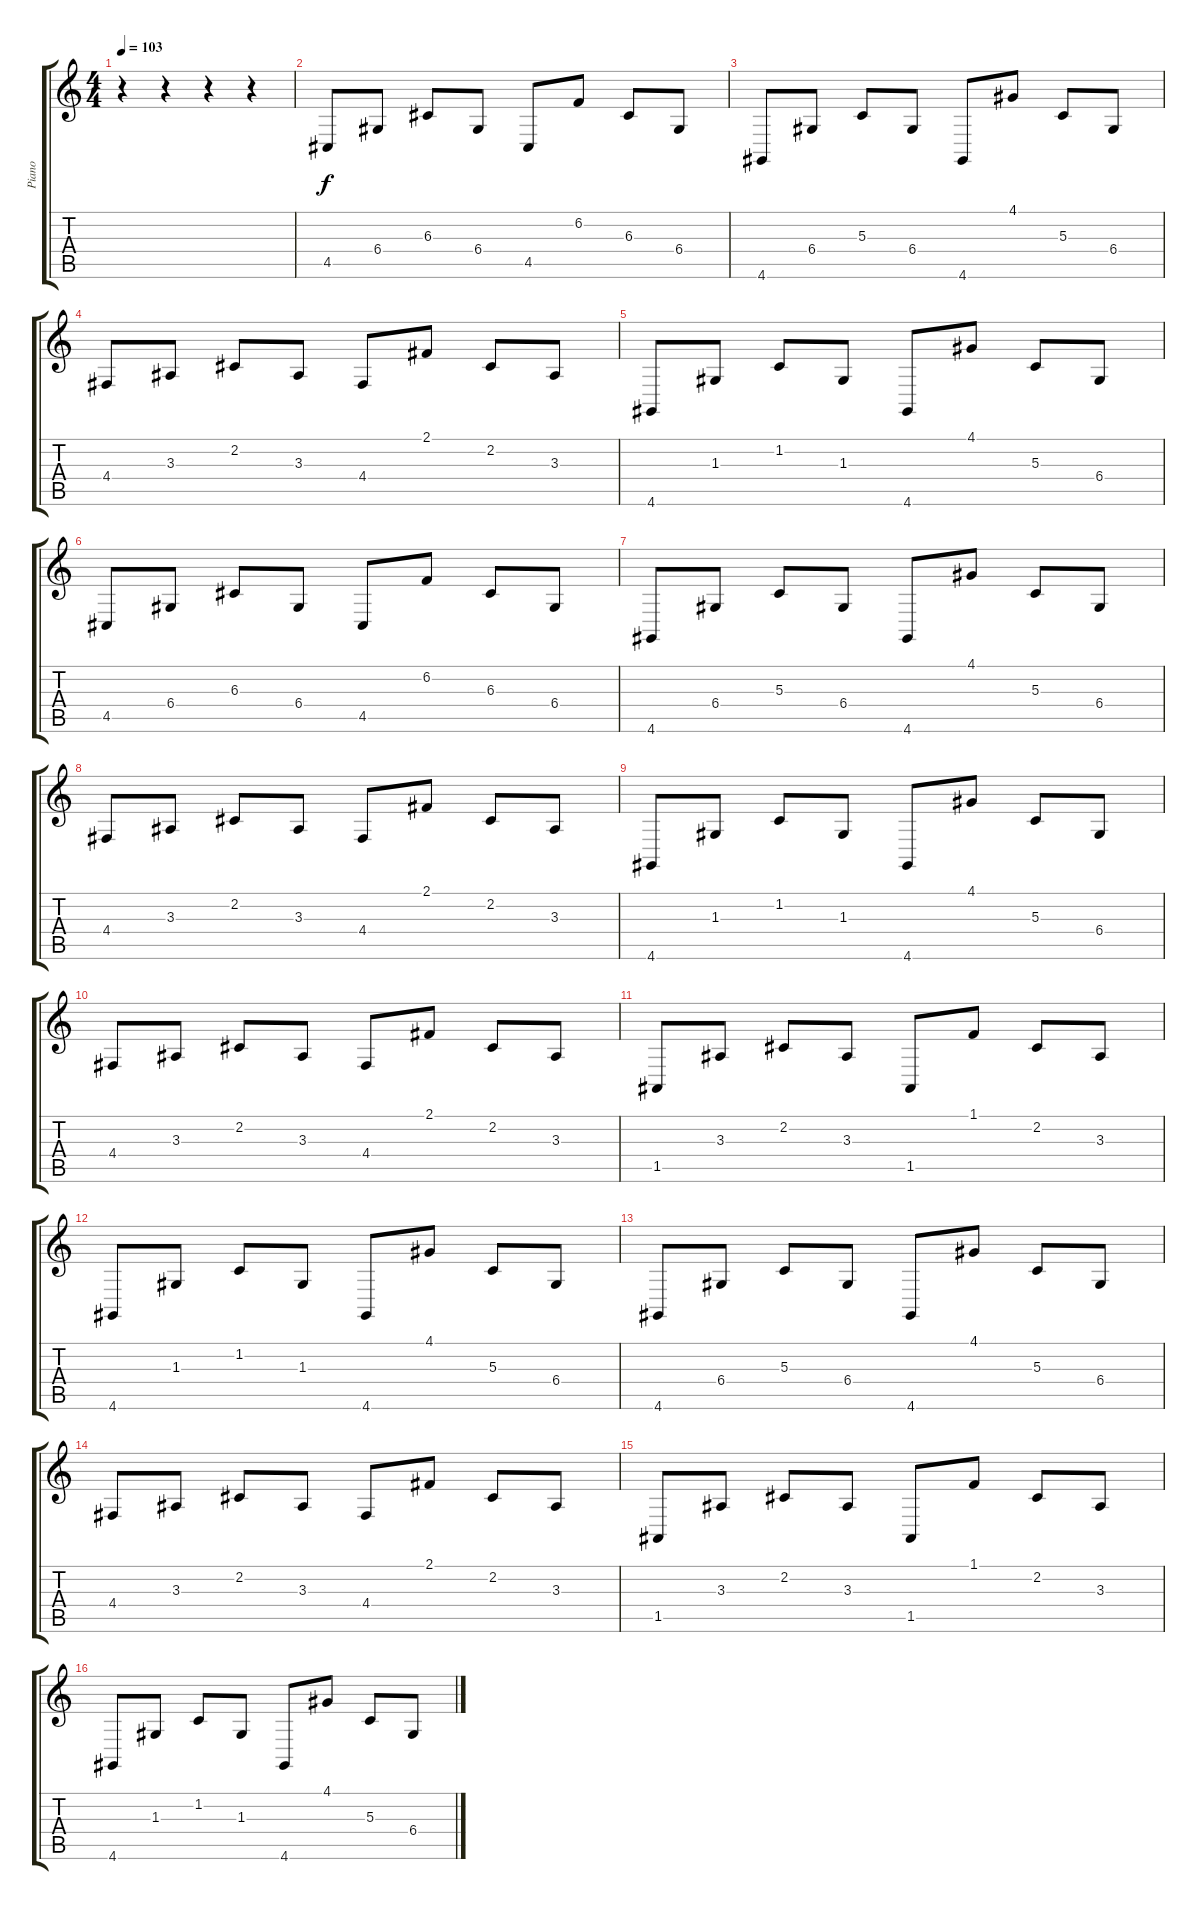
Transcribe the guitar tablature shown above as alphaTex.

\track ("Piano" "Piano") {instrument brightacousticpiano}
\staff {score tabs}
\tuning (E4 B3 G3 D3 A2 E2) {hide}
\ts (4 4)
\tempo 103
\clef g2
\ks c
r.4{dy f instrument brightacousticpiano} r.4 r.4 r.4 |
4.5.8 6.4.8 6.3.8 6.4.8 4.5.8 6.2.8 6.3.8 6.4.8 |
4.6.8 6.4.8 5.3.8 6.4.8 4.6.8 4.1.8 5.3.8 6.4.8 |
4.4.8 3.3.8 2.2.8 3.3.8 4.4.8 2.1.8 2.2.8 3.3.8 |
4.6.8 1.3.8 1.2.8 1.3.8 4.6.8 4.1.8 5.3.8 6.4.8 |
4.5.8 6.4.8 6.3.8 6.4.8 4.5.8 6.2.8 6.3.8 6.4.8 |
4.6.8 6.4.8 5.3.8 6.4.8 4.6.8 4.1.8 5.3.8 6.4.8 |
4.4.8 3.3.8 2.2.8 3.3.8 4.4.8 2.1.8 2.2.8 3.3.8 |
4.6.8 1.3.8 1.2.8 1.3.8 4.6.8 4.1.8 5.3.8 6.4.8 |
4.4.8 3.3.8 2.2.8 3.3.8 4.4.8 2.1.8 2.2.8 3.3.8 |
1.5.8 3.3.8 2.2.8 3.3.8 1.5.8 1.1.8 2.2.8 3.3.8 |
4.6.8 1.3.8 1.2.8 1.3.8 4.6.8 4.1.8 5.3.8 6.4.8 |
4.6.8 6.4.8 5.3.8 6.4.8 4.6.8 4.1.8 5.3.8 6.4.8 |
4.4.8 3.3.8 2.2.8 3.3.8 4.4.8 2.1.8 2.2.8 3.3.8 |
1.5.8 3.3.8 2.2.8 3.3.8 1.5.8 1.1.8 2.2.8 3.3.8 |
4.6.8 1.3.8 1.2.8 1.3.8 4.6.8 4.1.8 5.3.8 6.4.8
